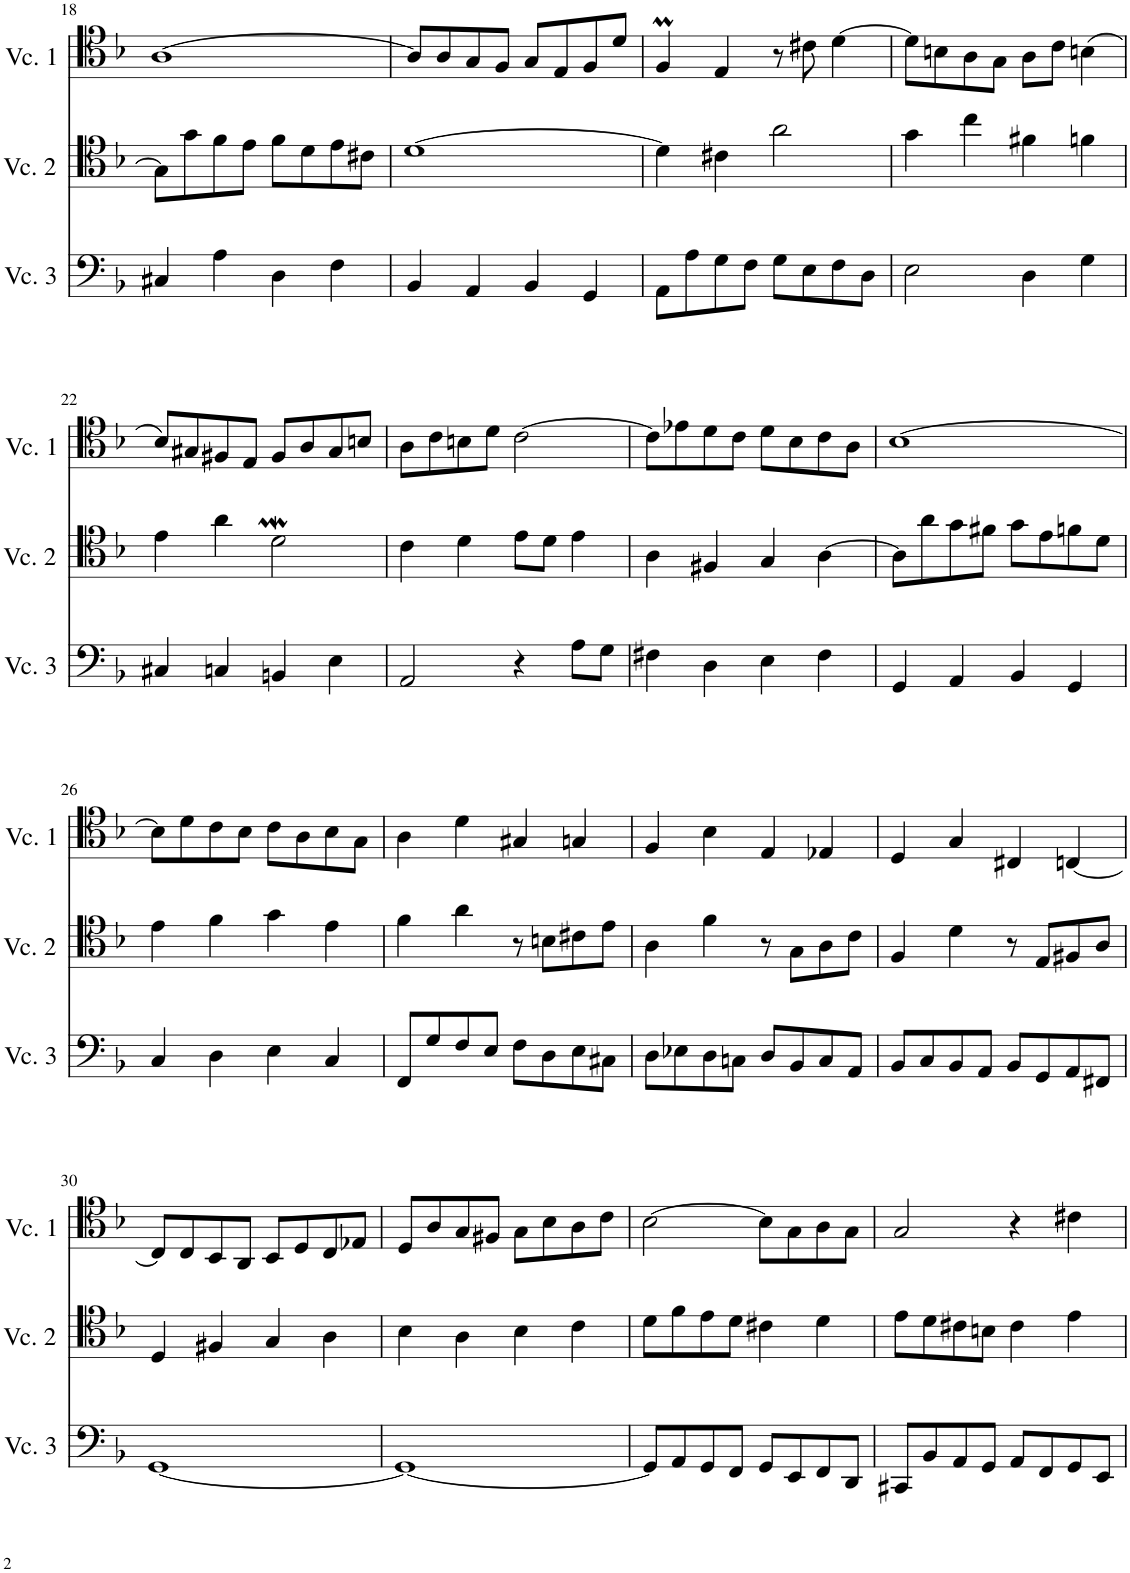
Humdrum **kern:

**kern	**kern	**kern
*part3	*part2	*part1
*staff3	*staff2	*staff1
*I"Cello 3	*I"Cello 2	*I"Cello 1
!!LO:PB:g=z
*clefF4	*clefC4	*clefC4
*k[b-]	*k[b-]	*k[b-]
*M2/2	*M2/2	*M2/2
*met(c|)	*met(c|)	*met(c|)
=18	=18	=18
4C#X/	8G\L]	[1A
.	8g\	.
4A\	8f\	.
.	8e\J	.
4D\	8f\L	.
.	8d\	.
4F\	8e\	.
.	8c#X\J	.
=19	=19	=19
4BB-/	[1d	8A/L]
.	.	8A/
4AA/	.	8G/
.	.	8F/J
4BB-/	.	8G/L
.	.	8E/
4GG/	.	8F/
.	.	8d/J
=20	=20	=20
8AA\L	4d\]	4FM/
8A\	.	.
8G\	4c#X\	4E/
8F\J	.	.
8G\L	2a\	8r
8E\	.	8c#X\
8F\	.	[4d\
8D\J	.	.
=21	=21	=21
2E\	4g\	8d\L]
.	.	8Bn\
.	4cc\	8A\
.	.	8G\J
4D\	4f#X\	8A\L
.	.	8c\J
4G\	4fn\	(4Bn\
!!LO:LB:g=z
=22	=22	=22
4C#X/	4e\	8B-/L)
.	.	8G#X/
4Cn/	4a\	8F#X/
.	.	8E/J
4BBn/	2dW\	8F#/L
.	.	8A/
4E\	.	8G#/
.	.	8Bn/J
=23	=23	=23
2AA/	4c\	8A\L
.	.	8c\
.	4d\	8Bn\
.	.	8d\J
4r	8e\L	[2c\
.	8d\J	.
8A\L	4e\	.
8G\J	.	.
=24	=24	=24
4F#X\	4A\	8c\L]
.	.	8e-X\
4D\	4F#X/	8d\
.	.	8c\J
4E\	4G/	8d\L
.	.	8B-\
4F#\	[4A\	8c\
.	.	8A\J
=25	=25	=25
4GG/	8A\L]	[1B-
.	8a\	.
4AA/	8g\	.
.	8f#X\J	.
4BB-/	8g\L	.
.	8e\	.
4GG/	8fn\	.
.	8d\J	.
!!LO:LB:g=z
=26	=26	=26
4C/	4e\	8B-\L]
.	.	8d\
4D\	4f\	8c\
.	.	8B-\J
4E\	4g\	8c\L
.	.	8A\
4C/	4e\	8B-\
.	.	8G\J
=27	=27	=27
8FF/L	4f\	4A\
8G/	.	.
8F/	4a\	4d\
8E/J	.	.
8F\L	8r	4G#X/
8D\	8Bn\L	.
8E\	8c#X\	4Gn/
8C#X\J	8e\J	.
=28	=28	=28
8D\L	4A\	4F/
8E-X\	.	.
8D\	4f\	4B-\
8Cn\J	.	.
8D/L	8r	4E/
8BB-/	8G\L	.
8C/	8A\	4E-X/
8AA/J	8c\J	.
=29	=29	=29
8BB-/L	4F/	4D/
8C/	.	.
8BB-/	4d\	4G/
8AA/J	.	.
8BB-/L	8r	4C#X/
8GG/	8E/L	.
8AA/	8F#X/	[4Cn/
8FF#X/J	8A/J	.
!!LO:LB:g=z
=30	=30	=30
[1GG	4D/	8C/L]
.	.	8C/
.	4F#X/	8BB-/
.	.	8AA/J
.	4G/	8BB-/L
.	.	8D/
.	4A\	8C/
.	.	8E-X/J
=31	=31	=31
1GG_	4B-\	8D/L
.	.	8A/
.	4A\	8G/
.	.	8F#X/J
.	4B-\	8G\L
.	.	8B-\
.	4c\	8A\
.	.	8c\J
=32	=32	=32
8GG/L]	8d\L	[2B-\
8AA/	8f\	.
8GG/	8e\	.
8FF/J	8d\J	.
8GG/L	4c#X\	8B-\L]
8EE/	.	8G\
8FF/	4d\	8A\
8DD/J	.	8G\J
=33	=33	=33
8CC#X/L	8e\L	2G/
8BB-/	8d\	.
8AA/	8c#X\	.
8GG/J	8Bn\J	.
8AA/L	4c#\	4r
8FF/	.	.
8GG/	4e\	4c#X\
8EE/J	.	.
=	=	=
*-	*-	*-
